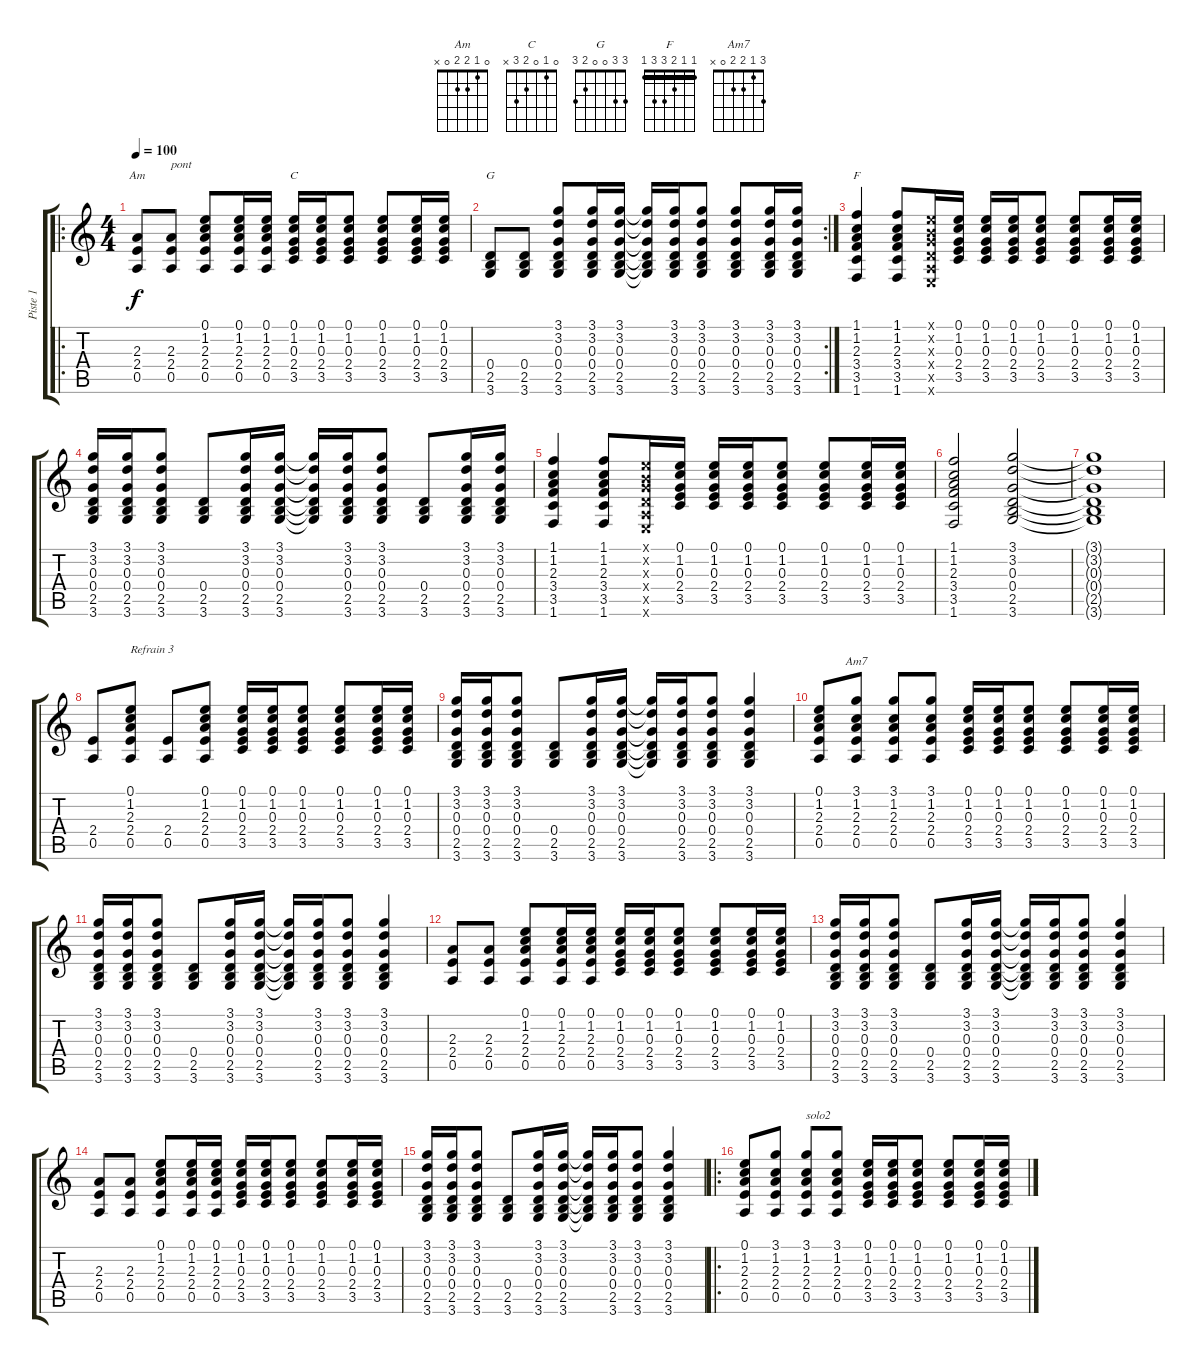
\track ("Piste 1" "Piste 1") {instrument acousticguitarsteel}
\staff {score tabs}
\tuning (E4 B3 G3 D3 A2 E2) {hide}
\chord ("Am" 0 1 2 2 0 x)
\chord ("C" 0 1 0 2 3 x)
\chord ("G" 3 3 0 0 2 3)
\chord ("F" 1 1 2 3 3 1) {barre 1}
\chord ("Am7" 3 1 2 2 0 x)
\ro
\ts (4 4)
\tempo 100
\clef g2
\ks c
(2.3 2.4 0.5).8{ch "Am" dy f} (2.3 2.4 0.5).8{txt "pont"} (0.1 1.2 2.3 2.4 0.5).8 (0.1 1.2 2.3 2.4 0.5).16 (0.1 1.2 2.3 2.4 0.5).16 (0.1 1.2 0.3 2.4 3.5).16{ch "C"} (0.1 1.2 0.3 2.4 3.5).16 (0.1 1.2 0.3 2.4 3.5).8 (0.1 1.2 0.3 2.4 3.5).8 (0.1 1.2 0.3 2.4 3.5).16 (0.1 1.2 0.3 2.4 3.5).16 |
\rc 2
(0.4 2.5 3.6).8{ch "G"} (0.4 2.5 3.6).8 (3.1 3.2 0.3 0.4 2.5 3.6).8 (3.1 3.2 0.3 0.4 2.5 3.6).16 (3.1 3.2 0.3 0.4 2.5 3.6).16 (3.1{t} 3.2{t} 0.3{t} 0.4{t} 2.5{t} 3.6{t}).16 (3.1 3.2 0.3 0.4 2.5 3.6).16 (3.1 3.2 0.3 0.4 2.5 3.6).8 (3.1 3.2 0.3 0.4 2.5 3.6).8 (3.1 3.2 0.3 0.4 2.5 3.6).16 (3.1 3.2 0.3 0.4 2.5 3.6).16 |
(1.1 1.2 2.3 3.4 3.5 1.6).4{ch "F"} (1.1 1.2 2.3 3.4 3.5 1.6).8 (0.1{x} 0.2{x} 0.3{x} 0.4{x} 0.5{x} 0.6{x}).16 (0.1 1.2 0.3 2.4 3.5).16 (0.1 1.2 0.3 2.4 3.5).16 (0.1 1.2 0.3 2.4 3.5).16 (0.1 1.2 0.3 2.4 3.5).8 (0.1 1.2 0.3 2.4 3.5).8 (0.1 1.2 0.3 2.4 3.5).16 (0.1 1.2 0.3 2.4 3.5).16 |
(3.1 3.2 0.3 0.4 2.5 3.6).16 (3.1 3.2 0.3 0.4 2.5 3.6).16 (3.1 3.2 0.3 0.4 2.5 3.6).8 (0.4 2.5 3.6).8 (3.1 3.2 0.3 0.4 2.5 3.6).16 (3.1 3.2 0.3 0.4 2.5 3.6).16 (3.1{t} 3.2{t} 0.3{t} 0.4{t} 2.5{t} 3.6{t}).16 (3.1 3.2 0.3 0.4 2.5 3.6).16 (3.1 3.2 0.3 0.4 2.5 3.6).8 (0.4 2.5 3.6).8 (3.1 3.2 0.3 0.4 2.5 3.6).16 (3.1 3.2 0.3 0.4 2.5 3.6).16 |
(1.1 1.2 2.3 3.4 3.5 1.6).4 (1.1 1.2 2.3 3.4 3.5 1.6).8 (0.1{x} 0.2{x} 0.3{x} 0.4{x} 0.5{x} 0.6{x}).16 (0.1 1.2 0.3 2.4 3.5).16 (0.1 1.2 0.3 2.4 3.5).16 (0.1 1.2 0.3 2.4 3.5).16 (0.1 1.2 0.3 2.4 3.5).8 (0.1 1.2 0.3 2.4 3.5).8 (0.1 1.2 0.3 2.4 3.5).16 (0.1 1.2 0.3 2.4 3.5).16 |
(1.1 1.2 2.3 3.4 3.5 1.6).2 (3.1 3.2 0.3 0.4 2.5 3.6).2 |
(3.1{t} 3.2{t} 0.3{t} 0.4{t} 2.5{t} 3.6{t}).1 |
(2.4 0.5).8 (0.1 1.2 2.3 2.4 0.5).8{txt "Refrain 3"} (2.4 0.5).8 (0.1 1.2 2.3 2.4 0.5).8 (0.1 1.2 0.3 2.4 3.5).16 (0.1 1.2 0.3 2.4 3.5).16 (0.1 1.2 0.3 2.4 3.5).8 (0.1 1.2 0.3 2.4 3.5).8 (0.1 1.2 0.3 2.4 3.5).16 (0.1 1.2 0.3 2.4 3.5).16 |
(3.1 3.2 0.3 0.4 2.5 3.6).16 (3.1 3.2 0.3 0.4 2.5 3.6).16 (3.1 3.2 0.3 0.4 2.5 3.6).8 (0.4 2.5 3.6).8 (3.1 3.2 0.3 0.4 2.5 3.6).16 (3.1 3.2 0.3 0.4 2.5 3.6).16 (3.1{t} 3.2{t} 0.3{t} 0.4{t} 2.5{t} 3.6{t}).16 (3.1 3.2 0.3 0.4 2.5 3.6).16 (3.1 3.2 0.3 0.4 2.5 3.6).8 (3.1 3.2 0.3 0.4 2.5 3.6).4 |
(0.1 1.2 2.3 2.4 0.5).8 (3.1 1.2 2.3 2.4 0.5).8{ch "Am7"} (3.1 1.2 2.3 2.4 0.5).8 (3.1 1.2 2.3 2.4 0.5).8 (0.1 1.2 0.3 2.4 3.5).16 (0.1 1.2 0.3 2.4 3.5).16 (0.1 1.2 0.3 2.4 3.5).8 (0.1 1.2 0.3 2.4 3.5).8 (0.1 1.2 0.3 2.4 3.5).16 (0.1 1.2 0.3 2.4 3.5).16 |
(3.1 3.2 0.3 0.4 2.5 3.6).16 (3.1 3.2 0.3 0.4 2.5 3.6).16 (3.1 3.2 0.3 0.4 2.5 3.6).8 (0.4 2.5 3.6).8 (3.1 3.2 0.3 0.4 2.5 3.6).16 (3.1 3.2 0.3 0.4 2.5 3.6).16 (3.1{t} 3.2{t} 0.3{t} 0.4{t} 2.5{t} 3.6{t}).16 (3.1 3.2 0.3 0.4 2.5 3.6).16 (3.1 3.2 0.3 0.4 2.5 3.6).8 (3.1 3.2 0.3 0.4 2.5 3.6).4 |
(2.3 2.4 0.5).8 (2.3 2.4 0.5).8 (0.1 1.2 2.3 2.4 0.5).8 (0.1 1.2 2.3 2.4 0.5).16 (0.1 1.2 2.3 2.4 0.5).16 (0.1 1.2 0.3 2.4 3.5).16 (0.1 1.2 0.3 2.4 3.5).16 (0.1 1.2 0.3 2.4 3.5).8 (0.1 1.2 0.3 2.4 3.5).8 (0.1 1.2 0.3 2.4 3.5).16 (0.1 1.2 0.3 2.4 3.5).16 |
(3.1 3.2 0.3 0.4 2.5 3.6).16 (3.1 3.2 0.3 0.4 2.5 3.6).16 (3.1 3.2 0.3 0.4 2.5 3.6).8 (0.4 2.5 3.6).8 (3.1 3.2 0.3 0.4 2.5 3.6).16 (3.1 3.2 0.3 0.4 2.5 3.6).16 (3.1{t} 3.2{t} 0.3{t} 0.4{t} 2.5{t} 3.6{t}).16 (3.1 3.2 0.3 0.4 2.5 3.6).16 (3.1 3.2 0.3 0.4 2.5 3.6).8 (3.1 3.2 0.3 0.4 2.5 3.6).4 |
(2.3 2.4 0.5).8 (2.3 2.4 0.5).8 (0.1 1.2 2.3 2.4 0.5).8 (0.1 1.2 2.3 2.4 0.5).16 (0.1 1.2 2.3 2.4 0.5).16 (0.1 1.2 0.3 2.4 3.5).16 (0.1 1.2 0.3 2.4 3.5).16 (0.1 1.2 0.3 2.4 3.5).8 (0.1 1.2 0.3 2.4 3.5).8 (0.1 1.2 0.3 2.4 3.5).16 (0.1 1.2 0.3 2.4 3.5).16 |
(3.1 3.2 0.3 0.4 2.5 3.6).16 (3.1 3.2 0.3 0.4 2.5 3.6).16 (3.1 3.2 0.3 0.4 2.5 3.6).8 (0.4 2.5 3.6).8 (3.1 3.2 0.3 0.4 2.5 3.6).16 (3.1 3.2 0.3 0.4 2.5 3.6).16 (3.1{t} 3.2{t} 0.3{t} 0.4{t} 2.5{t} 3.6{t}).16 (3.1 3.2 0.3 0.4 2.5 3.6).16 (3.1 3.2 0.3 0.4 2.5 3.6).8 (3.1 3.2 0.3 0.4 2.5 3.6).4 |
\ro
(0.1 1.2 2.3 2.4 0.5).8 (3.1 1.2 2.3 2.4 0.5).8 (3.1 1.2 2.3 2.4 0.5).8{txt "solo2"} (3.1 1.2 2.3 2.4 0.5).8 (0.1 1.2 0.3 2.4 3.5).16 (0.1 1.2 0.3 2.4 3.5).16 (0.1 1.2 0.3 2.4 3.5).8 (0.1 1.2 0.3 2.4 3.5).8 (0.1 1.2 0.3 2.4 3.5).16 (0.1 1.2 0.3 2.4 3.5).16
